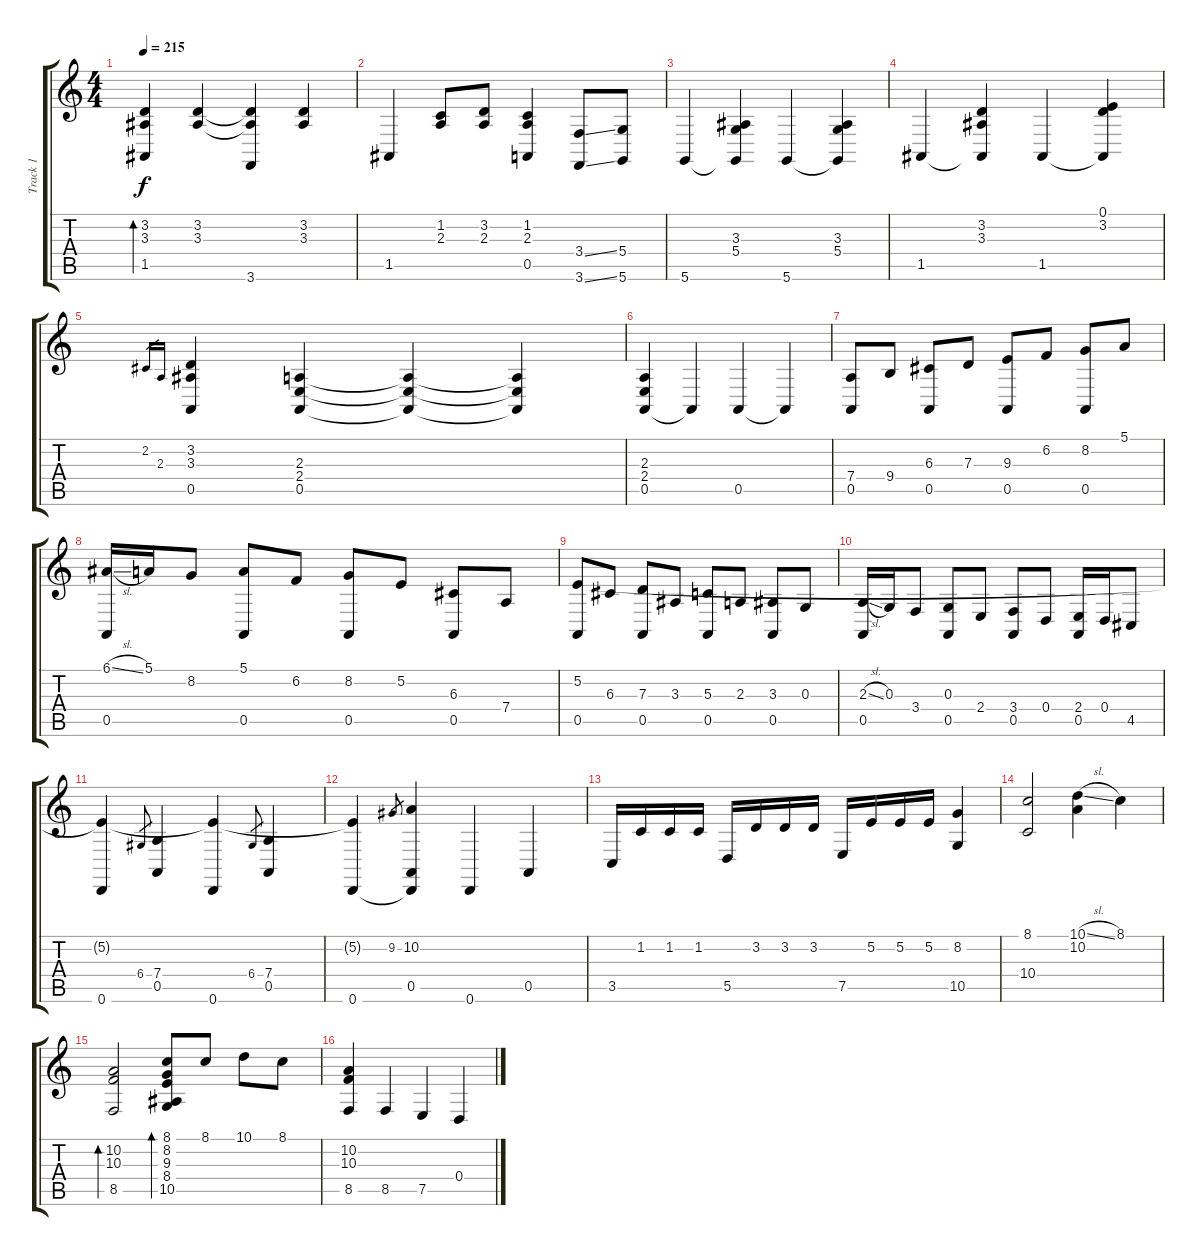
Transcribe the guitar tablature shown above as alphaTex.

\track ("Track 1" "Track 1") {instrument kalimba}
\staff {score tabs}
\tuning (E4 B3 G3 D3 A2 D2) {hide}
\ts (4 4)
\tempo 215
\clef g2
\ks c
(3.2 3.3 1.5).4{bd 480 dy f} (3.2 3.3).4 (3.2{t} 3.3{t} 3.6).4 (3.2 3.3).4 |
1.5.4 (1.2 2.3).8 (3.2 2.3).8 (1.2 2.3 0.5).4 (3.4{ss} 3.6{ss}).8 (5.4 5.6).8 |
5.6.4 (3.3 5.4 5.6{t}).4 5.6.4 (3.3 5.4 5.6{t}).4 |
1.5.4 (3.2 3.3 1.5{t}).4 1.5.4 (0.1 3.2 1.5{t}).4 |
2.2.16{gr} 2.3.16{gr} (3.2 3.3 0.5).4 (2.3 2.4 0.5).4 (2.3{t} 2.4{t} 0.5{t}).4 (2.3{t} 2.4{t} 0.5{t}).4 |
(2.3 2.4 0.5).4 0.5{t}.4 0.5.4 0.5{t}.4 |
(7.4 0.5).8 9.4.8 (6.3 0.5).8 7.3.8 (9.3 0.5).8 6.2.8 (8.2 0.5).8 5.1.8 |
(6.1{sl} 0.5).16 5.1.16 8.2.8 (5.1 0.5).8 6.2.8 (8.2 0.5).8 5.2.8 (6.3 0.5).8 7.4.8 |
(5.2 0.5).8 6.3.8 (7.3 0.5).8 3.3.8 (5.3 0.5).8 2.3.8 (3.3 0.5).8 0.3.8 |
(2.3{sl} 0.5).16 0.3.16 3.4.8 (0.3 0.5).8 2.4.8 (3.4 0.5).8 0.4.8 (2.4 0.5).16 0.4.16 4.5.8 |
(5.2{t} 0.6).4 6.4.8{gr} (7.4 0.5).4 (5.2{t} 0.6).4 6.4.8{gr} (7.4 0.5).4 |
(5.2{t} 0.6).4 9.2.8{gr} (10.2 0.5 0.6{t}).4 0.6.4 0.5.4 |
3.5.16 1.2.16 1.2.16 1.2.16 5.5.16 3.2.16 3.2.16 3.2.16 7.5.16 5.2.16 5.2.16 5.2.16 (8.2 10.5).4 |
(8.1 10.4).2 (10.1{sl} 10.2).4 8.1.4 |
(10.2 10.3 8.5).2{bd 480} (8.1 8.2 9.3 8.4 10.5).8{bd 480} 8.1.8 10.1.8 8.1.8 |
(10.2 10.3 8.5).4 8.5.4 7.5.4 0.4.4
